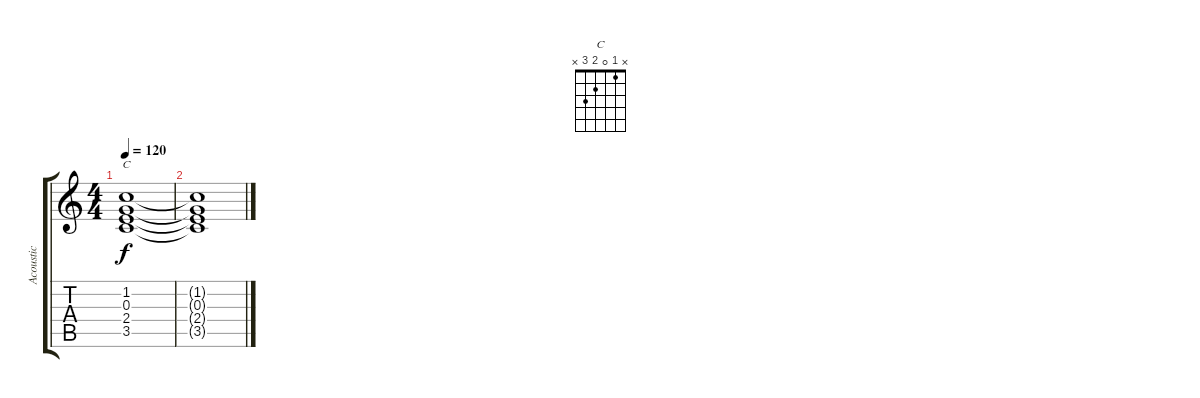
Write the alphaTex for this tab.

\track ("Acoustic" "Acoustic") {instrument electricguitarjazz}
\staff {score tabs}
\tuning (E4 B3 G3 D3 A2 E2) {hide}
\chord ("C" x 1 0 2 3 x)
\ts (4 4)
\tempo 120
\clef g2
\ks c
(1.2 0.3 2.4 3.5).1{ch "C" dy f} |
(1.2{t} 0.3{t} 2.4{t} 3.5{t}).1
